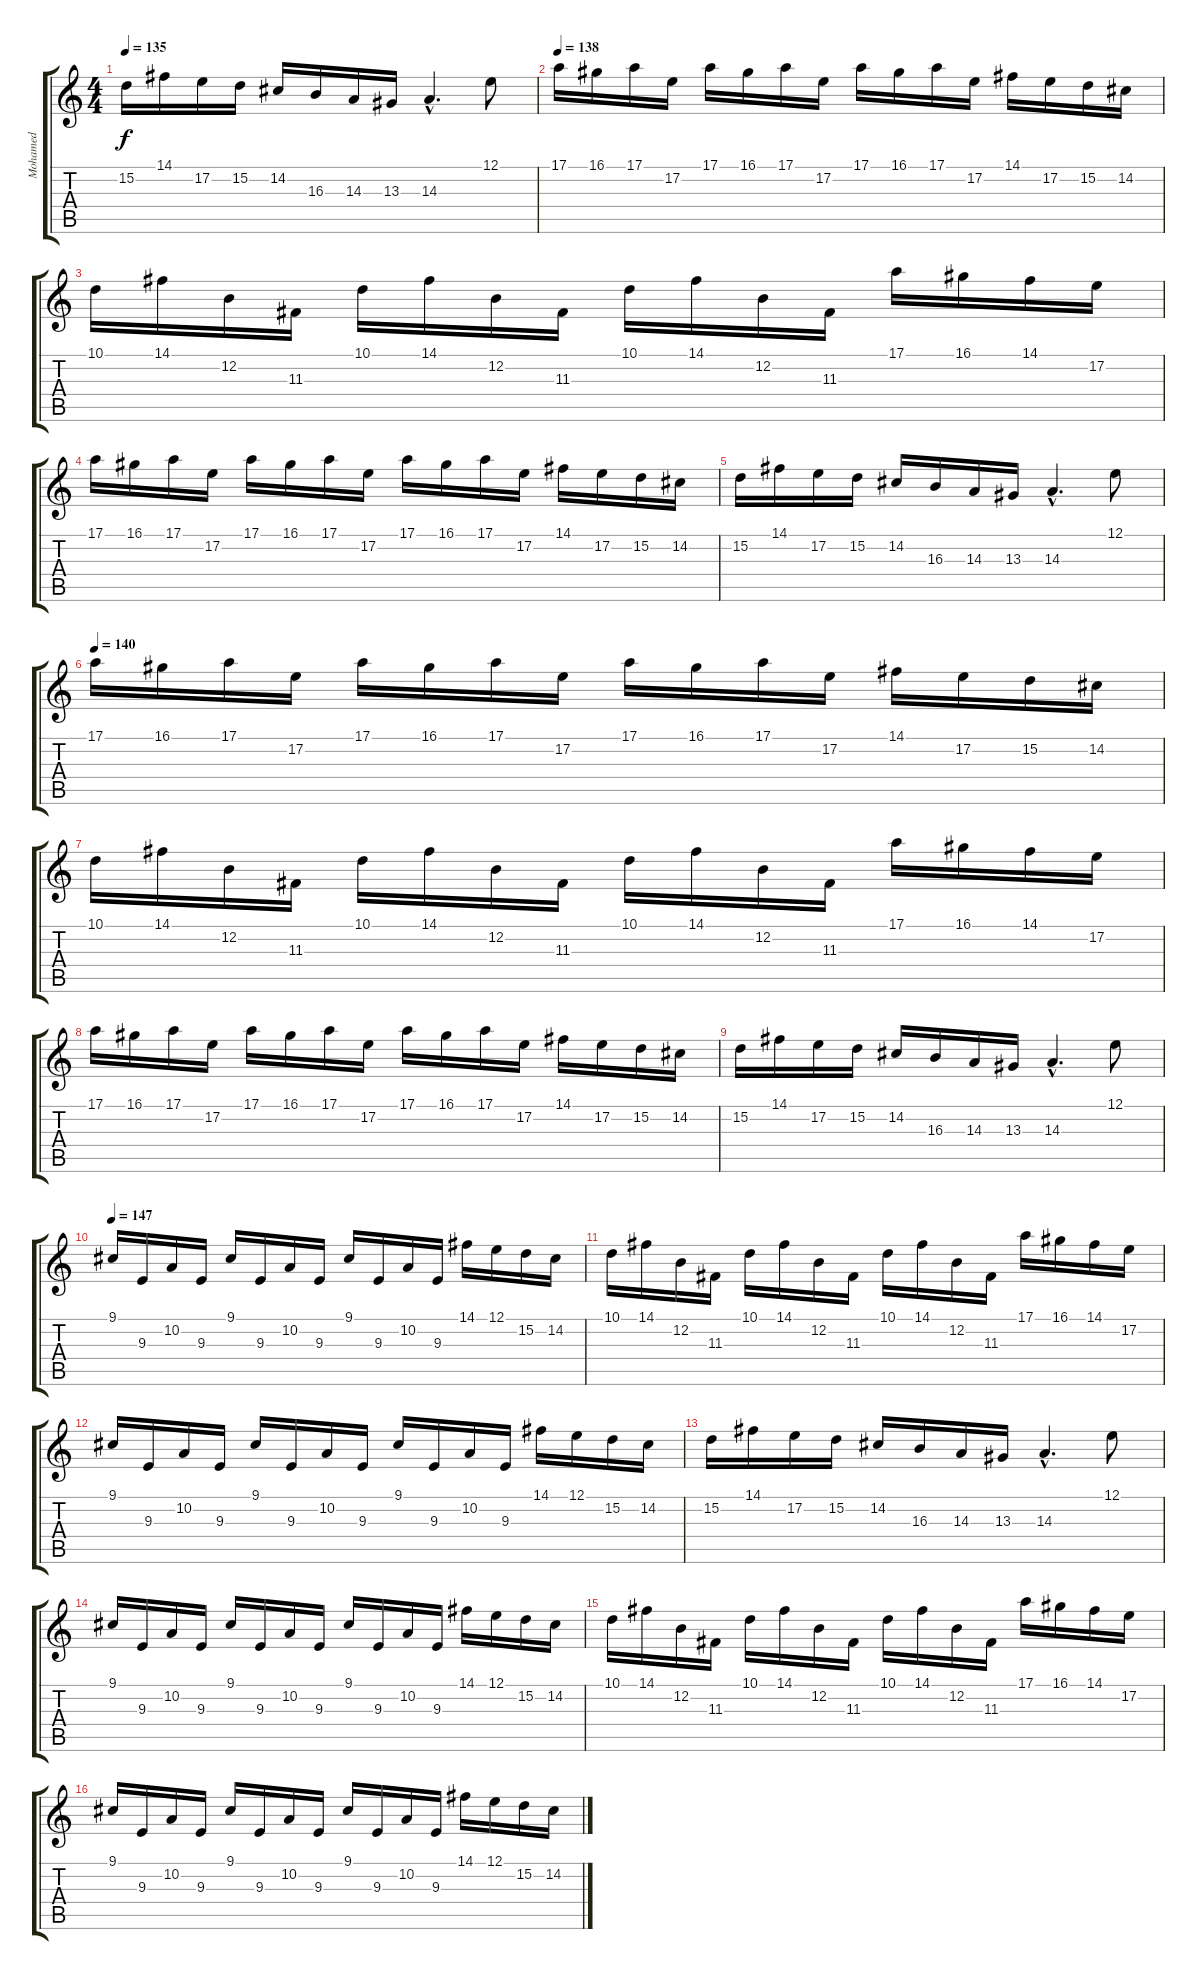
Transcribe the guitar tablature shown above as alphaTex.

\track ("Mohamed" "Mohamed") {instrument violin}
\staff {score tabs}
\tuning (E4 B3 G3 D3 A2 E2) {hide}
\ts (4 4)
\tempo 135
\clef g2
\ks c
15.2.16{dy f} 14.1.16 17.2.16 15.2.16 14.2.16 16.3.16 14.3.16 13.3.16 14.3{hac}.4{d} 12.1.8 |
\section ("" "")
\tempo 138
17.1.16 16.1.16 17.1.16 17.2.16 17.1.16 16.1.16 17.1.16 17.2.16 17.1.16 16.1.16 17.1.16 17.2.16 14.1.16 17.2.16 15.2.16 14.2.16 |
10.1.16 14.1.16 12.2.16 11.3.16 10.1.16 14.1.16 12.2.16 11.3.16 10.1.16 14.1.16 12.2.16 11.3.16 17.1.16 16.1.16 14.1.16 17.2.16 |
17.1.16 16.1.16 17.1.16 17.2.16 17.1.16 16.1.16 17.1.16 17.2.16 17.1.16 16.1.16 17.1.16 17.2.16 14.1.16 17.2.16 15.2.16 14.2.16 |
15.2.16 14.1.16 17.2.16 15.2.16 14.2.16 16.3.16 14.3.16 13.3.16 14.3{hac}.4{d} 12.1.8 |
\tempo 140
17.1.16 16.1.16 17.1.16 17.2.16 17.1.16 16.1.16 17.1.16 17.2.16 17.1.16 16.1.16 17.1.16 17.2.16 14.1.16 17.2.16 15.2.16 14.2.16 |
10.1.16 14.1.16 12.2.16 11.3.16 10.1.16 14.1.16 12.2.16 11.3.16 10.1.16 14.1.16 12.2.16 11.3.16 17.1.16 16.1.16 14.1.16 17.2.16 |
17.1.16 16.1.16 17.1.16 17.2.16 17.1.16 16.1.16 17.1.16 17.2.16 17.1.16 16.1.16 17.1.16 17.2.16 14.1.16 17.2.16 15.2.16 14.2.16 |
15.2.16 14.1.16 17.2.16 15.2.16 14.2.16 16.3.16 14.3.16 13.3.16 14.3{hac}.4{d} 12.1.8 |
\section ("" "")
\tempo 147
9.1.16 9.3.16 10.2.16 9.3.16 9.1.16 9.3.16 10.2.16 9.3.16 9.1.16 9.3.16 10.2.16 9.3.16 14.1.16 12.1.16 15.2.16 14.2.16 |
10.1.16 14.1.16 12.2.16 11.3.16 10.1.16 14.1.16 12.2.16 11.3.16 10.1.16 14.1.16 12.2.16 11.3.16 17.1.16 16.1.16 14.1.16 17.2.16 |
9.1.16 9.3.16 10.2.16 9.3.16 9.1.16 9.3.16 10.2.16 9.3.16 9.1.16 9.3.16 10.2.16 9.3.16 14.1.16 12.1.16 15.2.16 14.2.16 |
15.2.16 14.1.16 17.2.16 15.2.16 14.2.16 16.3.16 14.3.16 13.3.16 14.3{hac}.4{d} 12.1.8 |
9.1.16 9.3.16 10.2.16 9.3.16 9.1.16 9.3.16 10.2.16 9.3.16 9.1.16 9.3.16 10.2.16 9.3.16 14.1.16 12.1.16 15.2.16 14.2.16 |
10.1.16 14.1.16 12.2.16 11.3.16 10.1.16 14.1.16 12.2.16 11.3.16 10.1.16 14.1.16 12.2.16 11.3.16 17.1.16 16.1.16 14.1.16 17.2.16 |
9.1.16 9.3.16 10.2.16 9.3.16 9.1.16 9.3.16 10.2.16 9.3.16 9.1.16 9.3.16 10.2.16 9.3.16 14.1.16 12.1.16 15.2.16 14.2.16
